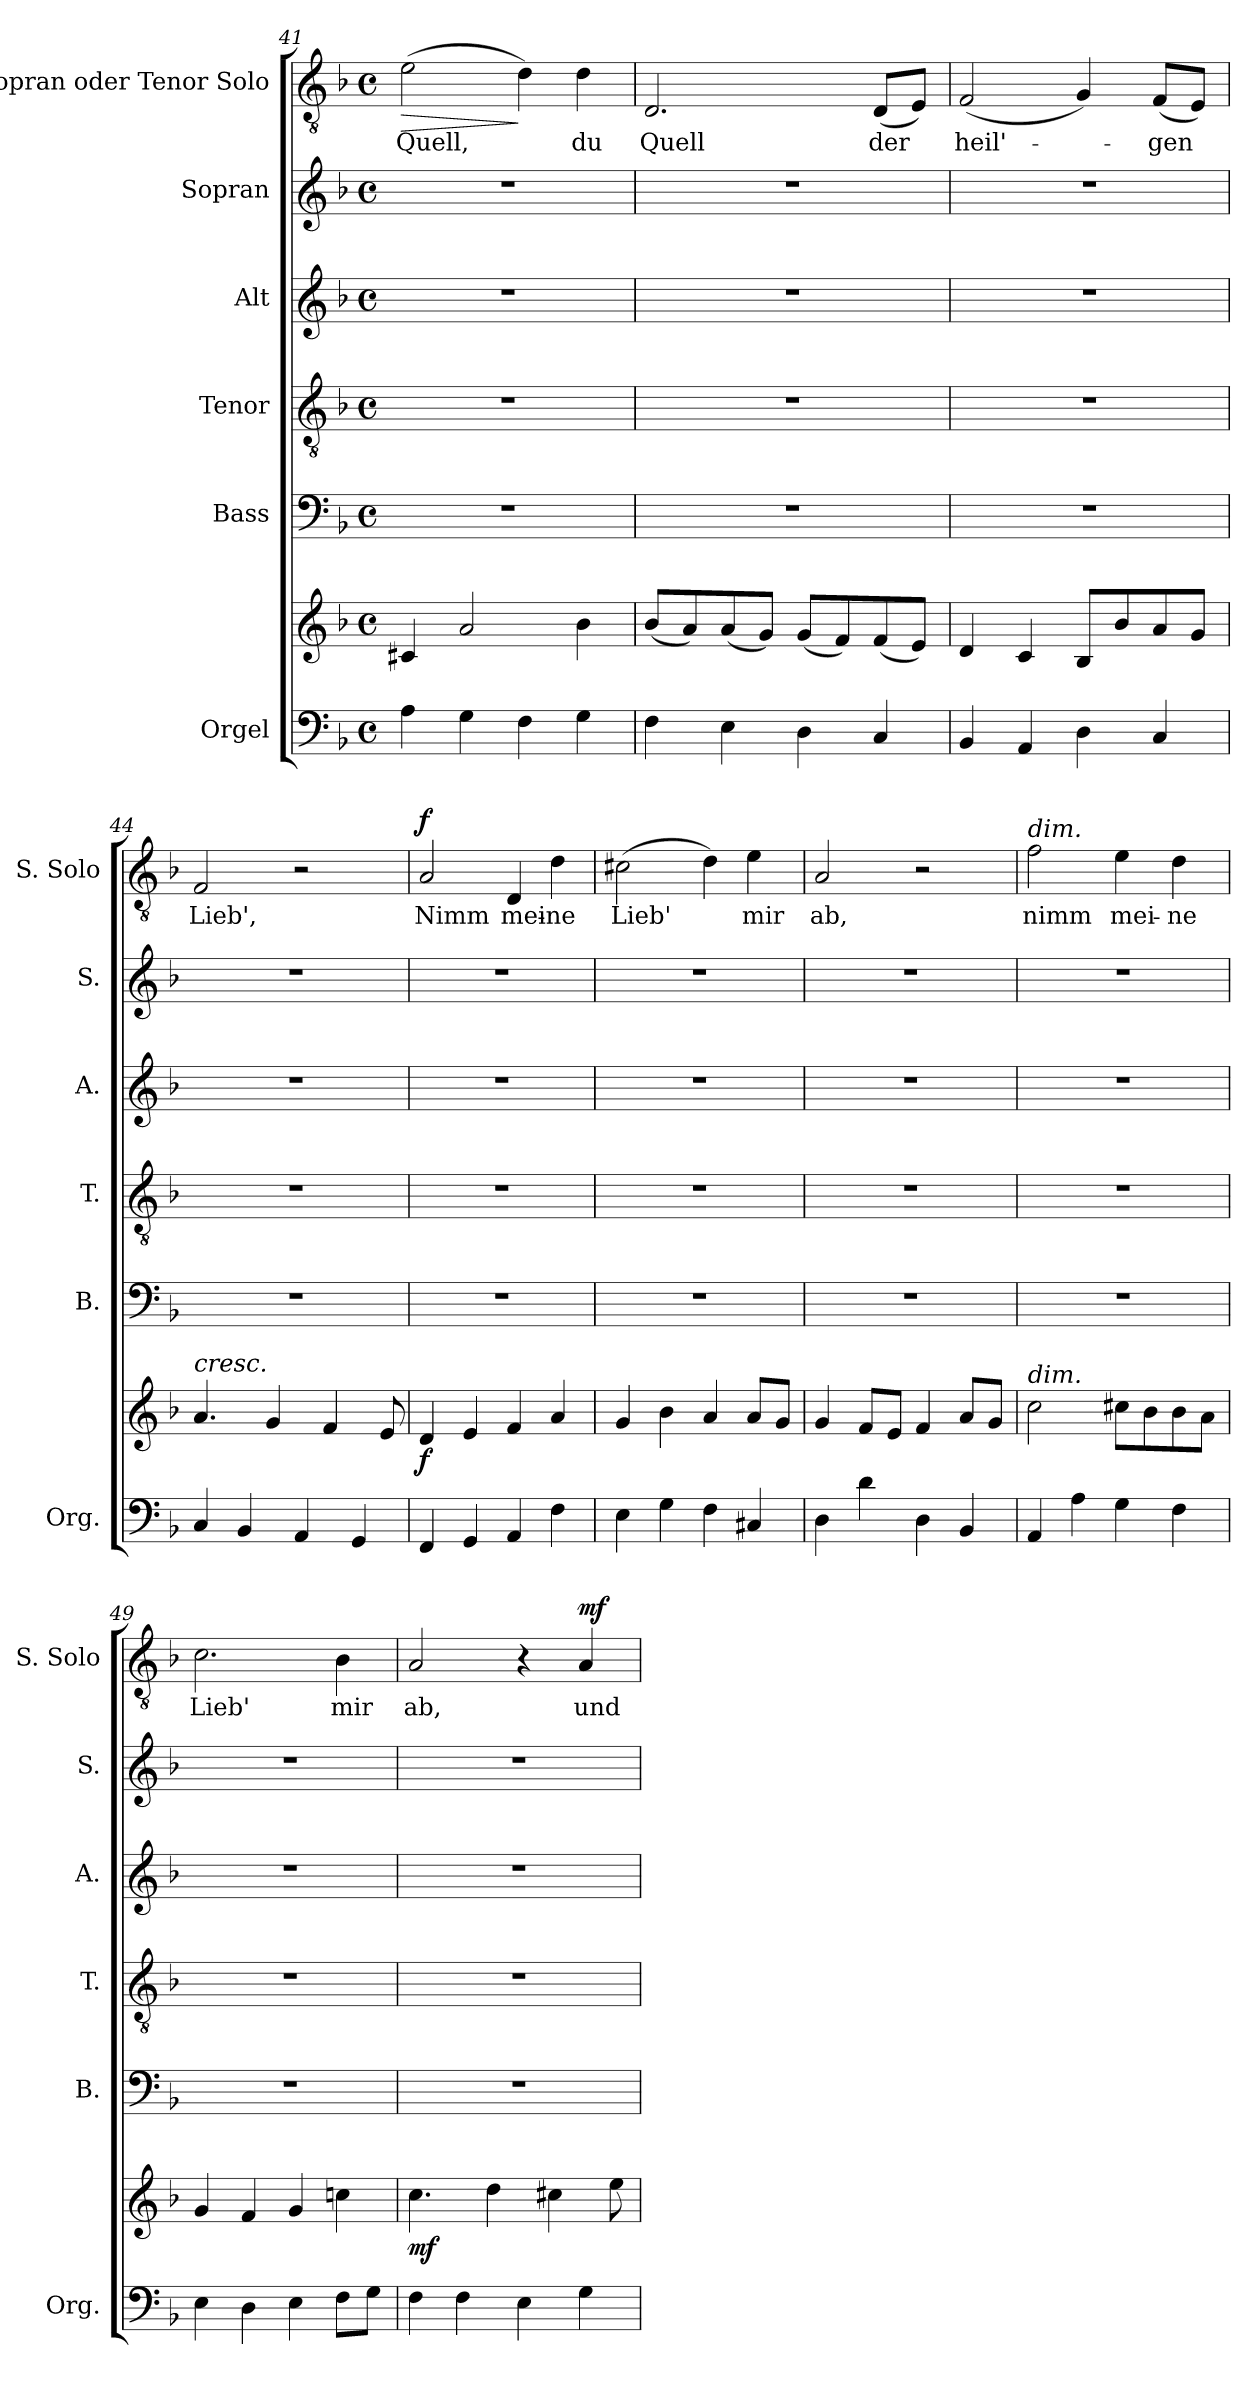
**kern	**kern	**dynam	**kern	**kern	**kern	**kern	**kern	**text	**dynam
*part6	*part6	*part6	*part5	*part4	*part3	*part2	*part1	*part1	*part1
*staff7	*staff6	*staff6/7	*staff5	*staff4	*staff3	*staff2	*staff1	*staff1	*staff1
*I"Orgel	*	*	*I"Bass	*I"Tenor	*I"Alt	*I"Sopran	*I"Sopran oder  Tenor Solo	*	*
*I'Org.	*	*	*I'B.	*I'T.	*I'A.	*I'S.	*I'S. Solo	*	*
*clefF4	*clefG2	*	*clefF4	*clefGv2	*clefG2	*clefG2	*clefGv2	*	*
*	*	*	*	*ITrd7c12	*	*	*	*	*
*k[b-]	*k[b-]	*	*k[b-]	*k[b-]	*k[b-]	*k[b-]	*k[b-]	*	*
*F:	*F:	*	*F:	*F:	*F:	*F:	*F:	*	*
*M4/4	*M4/4	*	*M4/4	*M4/4	*M4/4	*M4/4	*M4/4	*	*
*met(c)	*met(c)	*	*met(c)	*met(c)	*met(c)	*met(c)	*met(c)	*	*
=41	=41	=41	=41	=41	=41	=41	=41	=41	=41
!	!	!	!	!	!	!	!	!LO:LY:b	!LO:HP:b
4A\	4c#X/	.	1r	1r	1r	1r	(>2e\	Quell,	>
4G\	2a/	.	.	.	.	.	.	.	.
4F\	.	.	.	.	.	.	4d\)	.	]
!	!	!	!	!	!	!	!	!LO:LY:b	!
4G\	4b-\	.	.	.	.	.	4d\	du	.
=42	=42	=42	=42	=42	=42	=42	=42	=42	=42
!	!	!	!	!	!	!	!	!LO:LY:b	!
4F\	(<8b-/L	.	1r	1r	1r	1r	2.D/	Quell	.
.	8a/)	.	.	.	.	.	.	.	.
4E\	(<8a/	.	.	.	.	.	.	.	.
.	8g/J)	.	.	.	.	.	.	.	.
4D\	(<8g/L	.	.	.	.	.	.	.	.
.	8f/)	.	.	.	.	.	.	.	.
!	!	!	!	!	!	!	!	!LO:LY:b	!
4C/	(<8f/	.	.	.	.	.	(<8D/L	der	.
.	8e/J)	.	.	.	.	.	8E/J)	.	.
=43	=43	=43	=43	=43	=43	=43	=43	=43	=43
!	!	!	!	!	!	!	!	!LO:LY:b	!
4BB-/	4d/	.	1r	1r	1r	1r	(<2F/	heil'-	.
4AA/	4c/	.	.	.	.	.	.	.	.
4D\	8B-/L	.	.	.	.	.	4G/)	.	.
.	8b-/	.	.	.	.	.	.	.	.
!	!	!	!	!	!	!	!	!LO:LY:b	!
4C/	8a/	.	.	.	.	.	(<8F/L	-gen	.
.	8g/J	.	.	.	.	.	8E/J)	.	.
=44	=44	=44	=44	=44	=44	=44	=44	=44	=44
!	!LO:TX:a:i:t=cresc.	!	!	!	!	!	!	!	!
!	!	!	!	!	!	!	!	!LO:LY:b	!
4C/	4.a/	.	1r	1r	1r	1r	2F/	Lieb',	.
4BB-/	.	.	.	.	.	.	.	.	.
.	4g/	.	.	.	.	.	.	.	.
4AA/	.	.	.	.	.	.	2r	.	.
.	4f/	.	.	.	.	.	.	.	.
4GG/	.	.	.	.	.	.	.	.	.
.	8e/	.	.	.	.	.	.	.	.
!!LO:PB:g=z
=45	=45	=45	=45	=45	=45	=45	=45	=45	=45
!	!	!LO:DY:b	!	!	!	!	!	!LO:LY:b	!LO:DY:b
4FF/	4d/	f	1r	1r	1r	1r	2A/	Nimm	f
4GG/	4e/	.	.	.	.	.	.	.	.
!	!	!	!	!	!	!	!	!LO:LY:b	!
4AA/	4f/	.	.	.	.	.	4D/	mei-	.
!	!	!	!	!	!	!	!	!LO:LY:b	!
4F\	4a/	.	.	.	.	.	4d\	-ne	.
=46	=46	=46	=46	=46	=46	=46	=46	=46	=46
!	!	!	!	!	!	!	!	!LO:LY:b	!
4E\	4g/	.	1r	1r	1r	1r	(>2c#X\	Lieb'	.
4G\	4b-\	.	.	.	.	.	.	.	.
4F\	4a/	.	.	.	.	.	4d\)	.	.
!	!	!	!	!	!	!	!	!LO:LY:b	!
4C#X/	8a/L	.	.	.	.	.	4e\	mir	.
.	8g/J	.	.	.	.	.	.	.	.
=47	=47	=47	=47	=47	=47	=47	=47	=47	=47
!	!	!	!	!	!	!	!	!LO:LY:b	!
4D\	4g/	.	1r	1r	1r	1r	2A/	ab,	.
4d\	8f/L	.	.	.	.	.	.	.	.
.	8e/J	.	.	.	.	.	.	.	.
4D\	4f/	.	.	.	.	.	2r	.	.
4BB-/	8a/L	.	.	.	.	.	.	.	.
.	8g/J	.	.	.	.	.	.	.	.
=48	=48	=48	=48	=48	=48	=48	=48	=48	=48
!	!	!	!	!	!	!	!LO:TX:a:i:t=dim.	!	!
!	!LO:TX:a:i:t=dim.	!	!	!	!	!	!	!	!
!	!	!	!	!	!	!	!	!LO:LY:b	!
4AA/	2cc\	.	1r	1r	1r	1r	2f\	nimm	.
4A\	.	.	.	.	.	.	.	.	.
!	!	!	!	!	!	!	!	!LO:LY:b	!
4G\	8cc#X\L	.	.	.	.	.	4e\	mei-	.
.	8b-\	.	.	.	.	.	.	.	.
!	!	!	!	!	!	!	!	!LO:LY:b	!
4F\	8b-\	.	.	.	.	.	4d\	-ne	.
.	8a\J	.	.	.	.	.	.	.	.
=49	=49	=49	=49	=49	=49	=49	=49	=49	=49
!	!	!	!	!	!	!	!	!LO:LY:b	!
4E\	4g/	.	1r	1r	1r	1r	2.c\	Lieb'	.
4D\	4f/	.	.	.	.	.	.	.	.
4E\	4g/	.	.	.	.	.	.	.	.
!	!	!	!	!	!	!	!	!LO:LY:b	!
8F\L	4ccn\	.	.	.	.	.	4B-\	mir	.
8G\J	.	.	.	.	.	.	.	.	.
=50	=50	=50	=50	=50	=50	=50	=50	=50	=50
!	!	!LO:DY:b	!	!	!	!	!	!LO:LY:b	!
4F\	4.cc\	mf	1r	1r	1r	1r	2A/	ab,	.
4F\	.	.	.	.	.	.	.	.	.
.	4dd\	.	.	.	.	.	.	.	.
4E\	.	.	.	.	.	.	4r	.	.
.	4cc#X\	.	.	.	.	.	.	.	.
!	!	!	!	!	!	!	!	!LO:LY:b	!LO:DY:b
4G\	.	.	.	.	.	.	4A/	und	mf
.	8ee\	.	.	.	.	.	.	.	.
=	=	=	=	=	=	=	=	=	=
*-	*-	*-	*-	*-	*-	*-	*-	*-	*-
